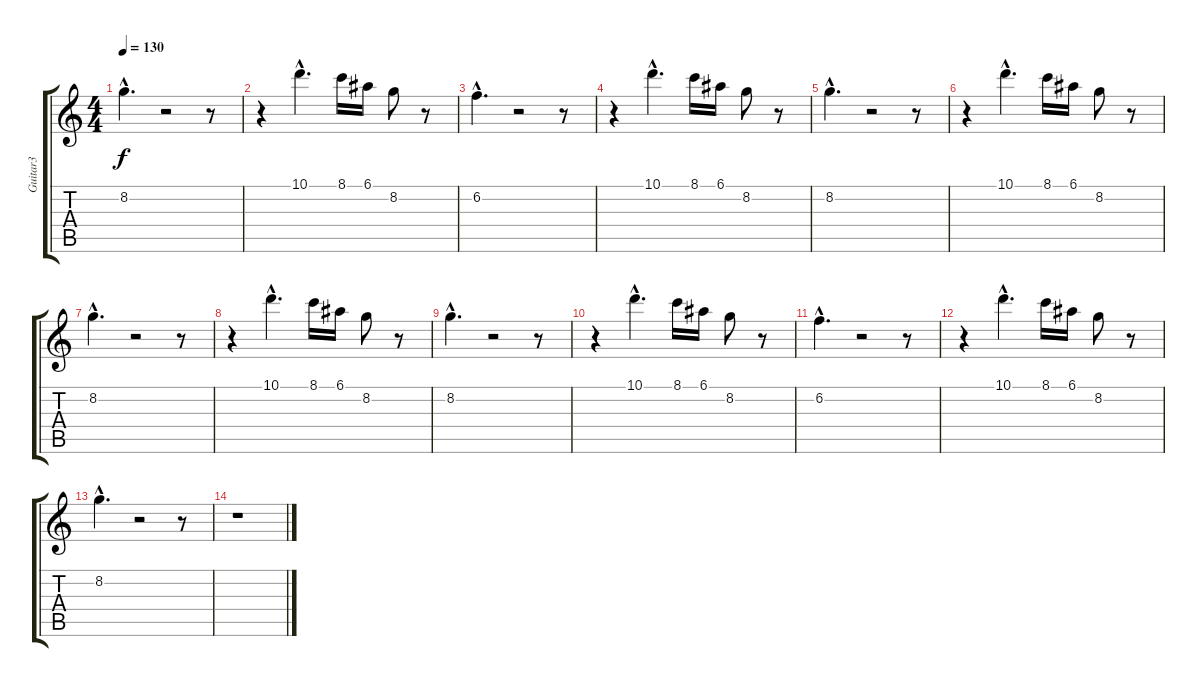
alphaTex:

\track ("Guitar3" "Guitar3") {instrument overdrivenguitar}
\staff {score tabs}
\tuning (E4 B3 G3 D3 A2 E2) {hide}
\ts (4 4)
\tempo 130
\clef g2
\ks c
8.2{hac}.4{d dy f} r.2 r.8 |
r.4 10.1{hac}.4{d} 8.1.16 6.1.16 8.2.8 r.8 |
6.2{hac}.4{d} r.2 r.8 |
r.4 10.1{hac}.4{d} 8.1.16 6.1.16 8.2.8 r.8 |
8.2{hac}.4{d} r.2 r.8 |
r.4 10.1{hac}.4{d} 8.1.16 6.1.16 8.2.8 r.8 |
8.2{hac}.4{d} r.2 r.8 |
r.4 10.1{hac}.4{d} 8.1.16 6.1.16 8.2.8 r.8 |
8.2{hac}.4{d} r.2 r.8 |
r.4 10.1{hac}.4{d} 8.1.16 6.1.16 8.2.8 r.8 |
6.2{hac}.4{d volume 16} r.2 r.8 |
r.4 10.1{hac}.4{d volume 11} 8.1.16{volume 10} 6.1.16{volume 9} 8.2.8{volume 9} r.8 |
8.2{hac}.4{d volume 8} r.2 r.8 |
r.1
